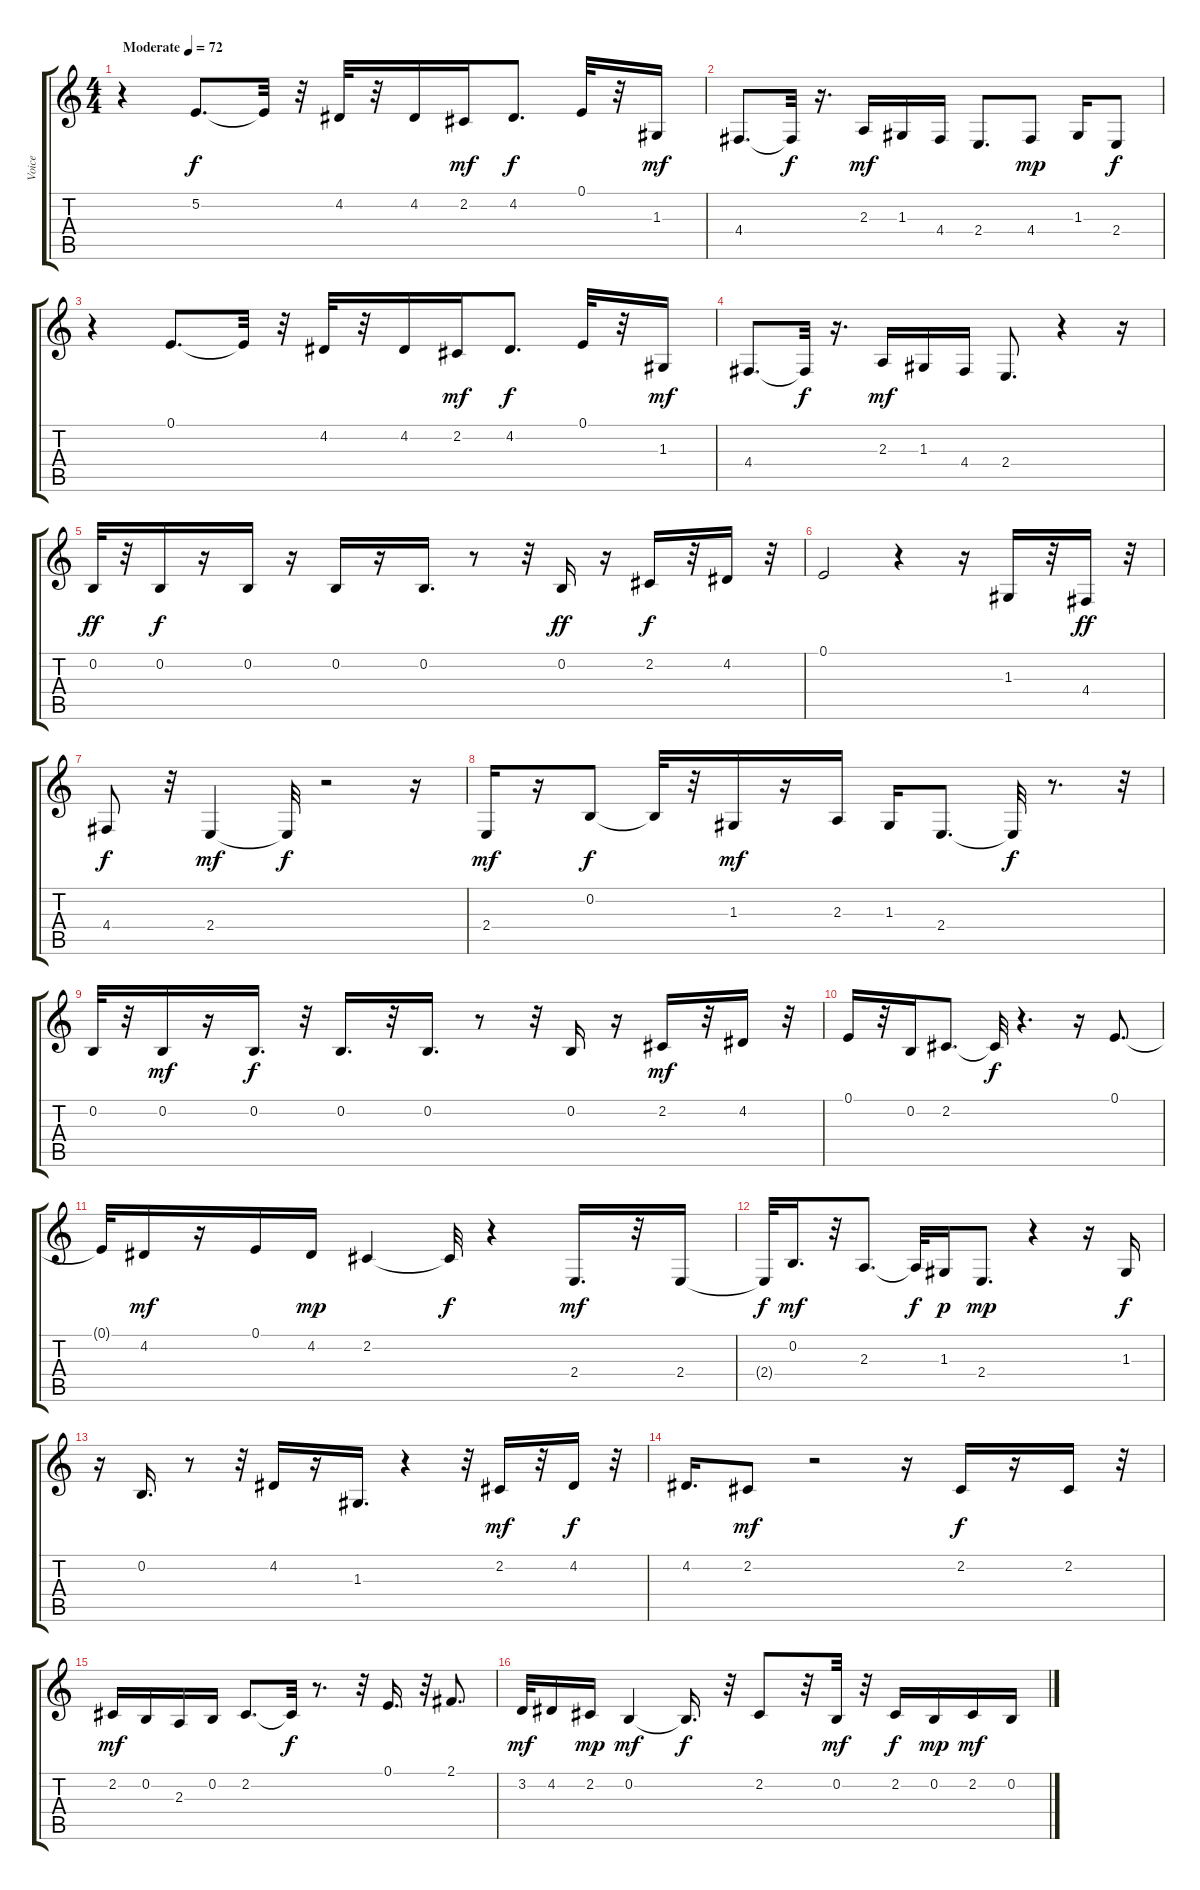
\track ("Voice" "Voice") {instrument tuba}
\staff {score tabs}
\tuning (E4 B3 G3 D3 A2 E2) {hide}
\ts (4 4)
\tempo (72 "Moderate")
\clef g2
\ks c
r.4{dy f instrument tuba} 5.2.8{d} 5.2{t}.32 r.32 4.2.32 r.32 4.2.16 2.2.16{dy mf} 4.2.8{d dy f} 0.1.32 r.32 1.3.16{dy mf} |
4.4.8{d} 4.4{t}.32{dy f} r.16{d} 2.3.16{dy mf} 1.3.16 4.4.16 2.4.8{d} 4.4.8{dy mp} 1.3.16 2.4.8{dy f} |
r.4 0.1.8{d} 0.1{t}.32 r.32 4.2.32 r.32 4.2.16 2.2.16{dy mf} 4.2.8{d dy f} 0.1.32 r.32 1.3.16{dy mf} |
4.4.8{d} 4.4{t}.32{dy f} r.16{d} 2.3.16{dy mf} 1.3.16 4.4.16 2.4.8{d} r.4 r.16 |
0.2.32{dy ff} r.32 0.2.16{dy f} r.16 0.2.16 r.16 0.2.16 r.16 0.2.16{d} r.8 r.32 0.2.16{dy ff} r.16 2.2.16{dy f} r.32 4.2.16 r.32 |
0.1.2 r.4 r.16 1.3.16 r.32 4.4.16{dy ff} r.32 |
4.4.8{dy f} r.32 2.4.4{dy mf} 2.4{t}.32{dy f} r.2 r.16 |
2.4.16{dy mf} r.16 0.2.8{dy f} 0.2{t}.32 r.32 1.3.16{dy mf} r.16 2.3.16 1.3.16 2.4.8{d} 2.4{t}.32{dy f} r.8{d} r.32 |
0.2.32 r.32 0.2.16{dy mf} r.16 0.2.16{d dy f} r.32 0.2.16{d} r.32 0.2.16{d} r.8 r.32 0.2.16 r.16 2.2.16{dy mf} r.32 4.2.16 r.32 |
0.1.16 r.32 0.2.16 2.2.8{d} 2.2{t}.32{dy f} r.4{d} r.16 0.1.8{d} |
0.1{t}.32 4.2.16{dy mf} r.16 0.1.16 4.2.16{dy mp} 2.2.4 2.2{t}.32{dy f} r.4 2.4.16{d dy mf} r.32 2.4.16 |
2.4{t}.32{dy f} 0.2.16{d dy mf} r.32 2.3.8{d} 2.3{t}.32{dy f} 1.3.16{dy p} 2.4.8{d dy mp} r.4 r.16 1.3.16{dy f} |
r.16 0.2.16{d} r.8 r.32 4.2.16 r.16 1.3.16{d} r.4 r.32 2.2.16{dy mf} r.32 4.2.16{dy f} r.32 |
4.2.16{d} 2.2.8{dy mf} r.2 r.16 2.2.16{dy f} r.16 2.2.16 r.32 |
2.2.16{dy mf} 0.2.16 2.3.16 0.2.16 2.2.8{d} 2.2{t}.32{dy f} r.8{d} r.32 0.1.16{d} r.32 2.1.8{d} |
3.2.32{dy mf} 4.2.16 2.2.16{dy mp} 0.2.4{dy mf} 0.2{t}.16{d dy f} r.32 2.2.8 r.32 0.2.32{dy mf} r.32 2.2.16{dy f} 0.2.16{dy mp} 2.2.16{dy mf} 0.2.16
